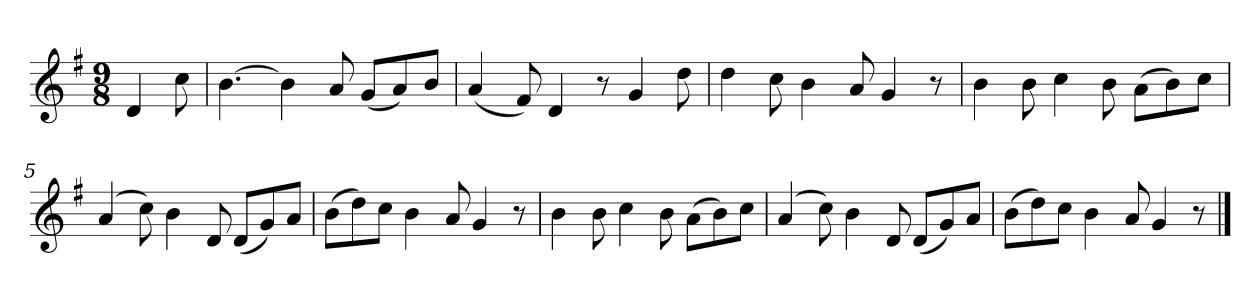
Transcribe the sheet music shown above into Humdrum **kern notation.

**kern
*part1
*staff1
*k[f#]
*M9/8
*MM120
=
4d
8cc
=1
[4.b
4b]
8a
(8gL
8a)
8bJ
=2
(4a
8f#)
4d
8r
4g
8dd
=3
4dd
8cc
4b
8a
4g
8r
=4
4b
8b
4cc
8b
(8aL
8b)
8ccJ
=5
(4a
8cc)
4b
8d
(8dL
8g)
8aJ
=6
(8bL
8dd)
8ccJ
4b
8a
4g
8r
=7
4b
8b
4cc
8b
(8aL
8b)
8ccJ
=8
(4a
8cc)
4b
8d
(8dL
8g)
8aJ
=9
(8bL
8dd)
8ccJ
4b
8a
4g
8r
==
*-
